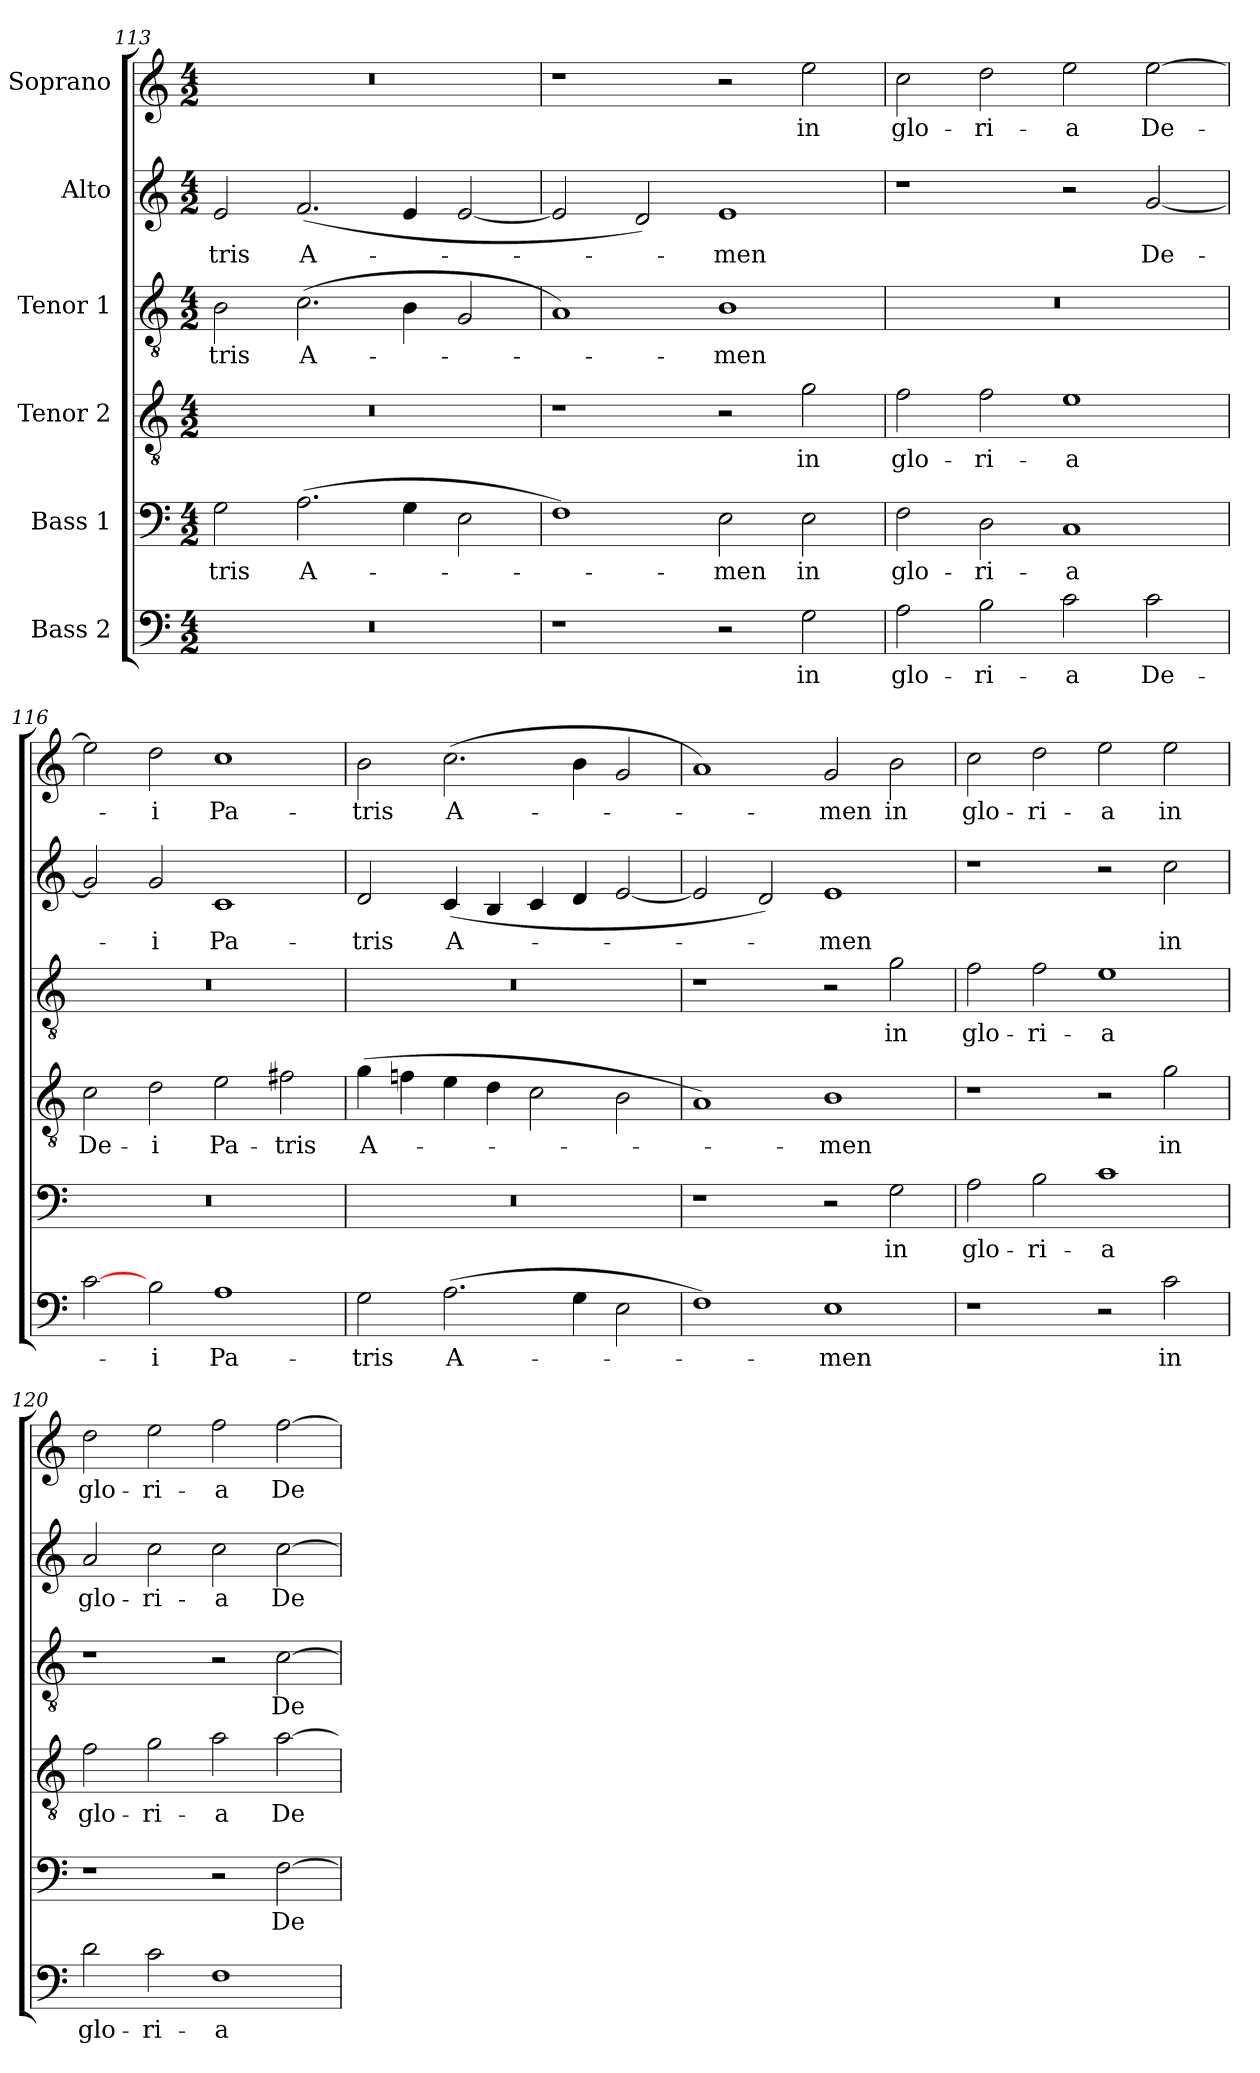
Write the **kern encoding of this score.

**kern	**text	**kern	**text	**kern	**text	**kern	**text	**kern	**text	**kern	**text
*part6	*part6	*part5	*part5	*part4	*part4	*part3	*part3	*part2	*part2	*part1	*part1
*staff6	*staff6	*staff5	*staff5	*staff4	*staff4	*staff3	*staff3	*staff2	*staff2	*staff1	*staff1
*I"Bass 2	*	*I"Bass 1	*	*I"Tenor 2	*	*I"Tenor 1	*	*I"Alto	*	*I"Soprano	*
*clefF4	*	*clefF4	*	*clefGv2	*	*clefGv2	*	*clefG2	*	*clefG2	*
*k[]	*	*k[]	*	*k[]	*	*k[]	*	*k[]	*	*k[]	*
*C:	*	*C:	*	*C:	*	*C:	*	*C:	*	*C:	*
*M4/2	*	*M4/2	*	*M4/2	*	*M4/2	*	*M4/2	*	*M4/2	*
=113	=113	=113	=113	=113	=113	=113	=113	=113	=113	=113	=113
0r	.	2G\	-tris	0r	.	2B\	-tris	2e/	-tris	0r	.
.	.	(2.A\	A-	.	.	(2.c\	A-	(2.f/	A-	.	.
.	.	4G\	.	.	.	4B\	.	4e/	.	.	.
.	.	2E\	.	.	.	2G/	.	[2e/	.	.	.
=114	=114	=114	=114	=114	=114	=114	=114	=114	=114	=114	=114
1r	.	1F)	.	1r	.	1A)	.	2e/]	.	1r	.
.	.	.	.	.	.	.	.	2d/)	.	.	.
2r	.	2E\	-men	2r	.	1B	-men	1e	-men	2r	.
2G\	in	2E\	in	2g\	in	.	.	.	.	2ee\	in
=115	=115	=115	=115	=115	=115	=115	=115	=115	=115	=115	=115
2A\	glo-	2F\	glo-	2f\	glo-	0r	.	1r	.	2cc\	glo-
2B\	-ri-	2D\	-ri-	2f\	-ri-	.	.	.	.	2dd\	-ri-
2c\	-a	1C	-a	1e	-a	.	.	2r	.	2ee\	-a
2c\	De-	.	.	.	.	.	.	[2g/	De-	[2ee\	De-
!!LO:PB:g=z
=116	=116	=116	=116	=116	=116	=116	=116	=116	=116	=116	=116
[2c\	.	0r	.	2c\	De-	0r	.	2g/]	.	2ee\]	.
2B\	-i	.	.	2d\	-i	.	.	2g/	-i	2dd\	-i
1A	Pa-	.	.	2e\	Pa-	.	.	1c	Pa-	1cc	Pa-
.	.	.	.	2f#X\	-tris	.	.	.	.	.	.
=117	=117	=117	=117	=117	=117	=117	=117	=117	=117	=117	=117
2G\	-tris	0r	.	(4g\	A-	0r	.	2d/	-tris	2b\	-tris
.	.	.	.	4fn\	.	.	.	.	.	.	.
(2.A\	A-	.	.	4e\	.	.	.	(4c/	A-	(2.cc\	A-
.	.	.	.	4d\	.	.	.	4B/	.	.	.
.	.	.	.	2c\	.	.	.	4c/	.	.	.
4G\	.	.	.	.	.	.	.	4d/	.	4b\	.
2E\	.	.	.	2B\	.	.	.	[2e/	.	2g/	.
=118	=118	=118	=118	=118	=118	=118	=118	=118	=118	=118	=118
1F)	.	1r	.	1A)	.	1r	.	2e/]	.	1a)	.
.	.	.	.	.	.	.	.	2d/)	.	.	.
1E	-men	2r	.	1B	-men	2r	.	1e	-men	2g/	-men
.	.	2G\	in	.	.	2g\	in	.	.	2b\	in
=119	=119	=119	=119	=119	=119	=119	=119	=119	=119	=119	=119
1r	.	2A\	glo-	1r	.	2f\	glo-	1r	.	2cc\	glo-
.	.	2B\	-ri-	.	.	2f\	-ri-	.	.	2dd\	-ri-
2r	.	1c	-a	2r	.	1e	-a	2r	.	2ee\	-a
2c\	in	.	.	2g\	in	.	.	2cc\	in	2ee\	in
=120	=120	=120	=120	=120	=120	=120	=120	=120	=120	=120	=120
2d\	glo-	1r	.	2f\	glo-	1r	.	2a/	glo-	2dd\	glo-
2c\	-ri-	.	.	2g\	-ri-	.	.	2cc\	-ri-	2ee\	-ri-
1F	-a	2r	.	2a\	-a	2r	.	2cc\	-a	2ff\	-a
.	.	[2F\	De-	[2a\	De-	[2c\	De-	[2cc\	De-	[2ff\	De-
=	=	=	=	=	=	=	=	=	=	=	=
*-	*-	*-	*-	*-	*-	*-	*-	*-	*-	*-	*-
